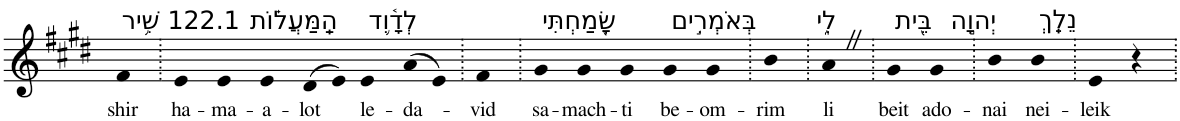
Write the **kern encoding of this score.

**kern	**text
*part1	*part1
*staff1	*staff1
*I"Piano	*
*I'Pno	*
*clefG2	*
*k[f#c#g#d#]	*
*E:	*
=1	=1
!LO:TX:a:t=122.1 שִׁ֥יר	!
!	!LO:LY:b
4f#	shir
=2.	=2.
!LO:TX:a:t=הַֽמַּעֲל֗וֹת	!
!	!LO:LY:b
4e	ha-
!	!LO:LY:b
4e	-ma-
!	!LO:LY:b
4e	-a-
!	!LO:LY:b
(>8d#	-lot
8e)	.
!LO:TX:a:t=לְדָ֫וִ֥ד	!
!	!LO:LY:b
4e	le-
!	!LO:LY:b
(>8a	-da-
8e)	.
=3.	=3.
!	!LO:LY:b
4f#	-vid
=4.	=4.
!LO:TX:a:t=שָׂ֭מַחְתִּי	!
!	!LO:LY:b
4g#	sa-
!	!LO:LY:b
4g#	-mach-
!	!LO:LY:b
4g#	-ti
!LO:TX:a:t=בְּאֹמְרִ֣ים	!
!	!LO:LY:b
4g#	be-
!	!LO:LY:b
4g#	-om-
=5.	=5.
!	!LO:LY:b
4b	-rim
=6.	=6.
!LO:TX:a:t=לִ֑י	!
!	!LO:LY:b
4aZ	li
=7.	=7.
!LO:TX:a:t=בֵּ֖ית	!
!	!LO:LY:b
4g#	beit
!LO:TX:a:t=יְהוָ֣ה	!
!	!LO:LY:b
4g#	ado-
=8.	=8.
!	!LO:LY:b
4b	-nai
!LO:TX:a:t=נֵלֵֽךְ	!
!	!LO:LY:b
4b	nei-
=9.	=9.
!	!LO:LY:b
4e	-leik
4r	.
=.	=.
*-	*-
